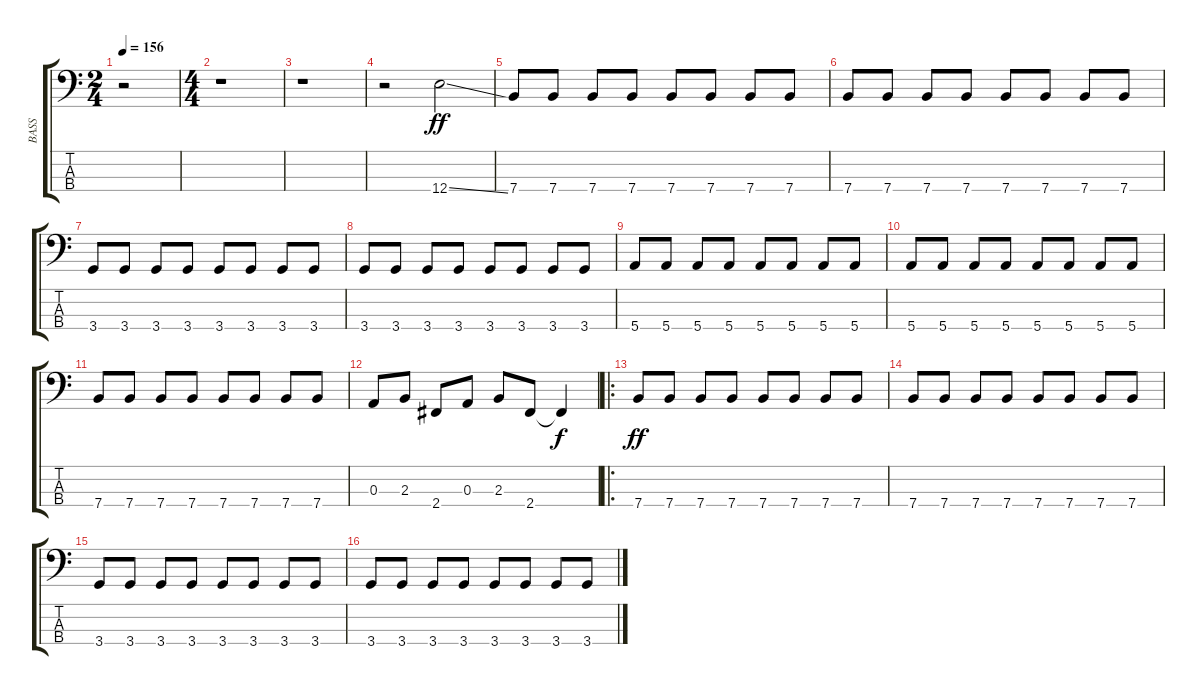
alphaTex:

\track ("BASS" "BASS") {instrument electricbassfinger}
\staff {score tabs}
\tuning (G2 D2 A1 E1) {hide}
\ts (2 4)
\tempo 156
\clef f4
\ks c
r.2{dy ff instrument electricbassfinger} |
\ts (4 4)
r.1 |
r.1 |
r.2 12.4{ss}.2 |
7.4.8 7.4.8 7.4.8 7.4.8 7.4.8 7.4.8 7.4.8 7.4.8 |
7.4.8 7.4.8 7.4.8 7.4.8 7.4.8 7.4.8 7.4.8 7.4.8 |
3.4.8 3.4.8 3.4.8 3.4.8 3.4.8 3.4.8 3.4.8 3.4.8 |
3.4.8 3.4.8 3.4.8 3.4.8 3.4.8 3.4.8 3.4.8 3.4.8 |
5.4.8 5.4.8 5.4.8 5.4.8 5.4.8 5.4.8 5.4.8 5.4.8 |
5.4.8 5.4.8 5.4.8 5.4.8 5.4.8 5.4.8 5.4.8 5.4.8 |
7.4.8 7.4.8 7.4.8 7.4.8 7.4.8 7.4.8 7.4.8 7.4.8 |
0.3.8 2.3.8 2.4.8 0.3.8 2.3.8 2.4.8 2.4{t}.4{dy f} |
\ro
7.4.8{dy ff} 7.4.8 7.4.8 7.4.8 7.4.8 7.4.8 7.4.8 7.4.8 |
7.4.8 7.4.8 7.4.8 7.4.8 7.4.8 7.4.8 7.4.8 7.4.8 |
3.4.8 3.4.8 3.4.8 3.4.8 3.4.8 3.4.8 3.4.8 3.4.8 |
3.4.8 3.4.8 3.4.8 3.4.8 3.4.8 3.4.8 3.4.8 3.4.8
